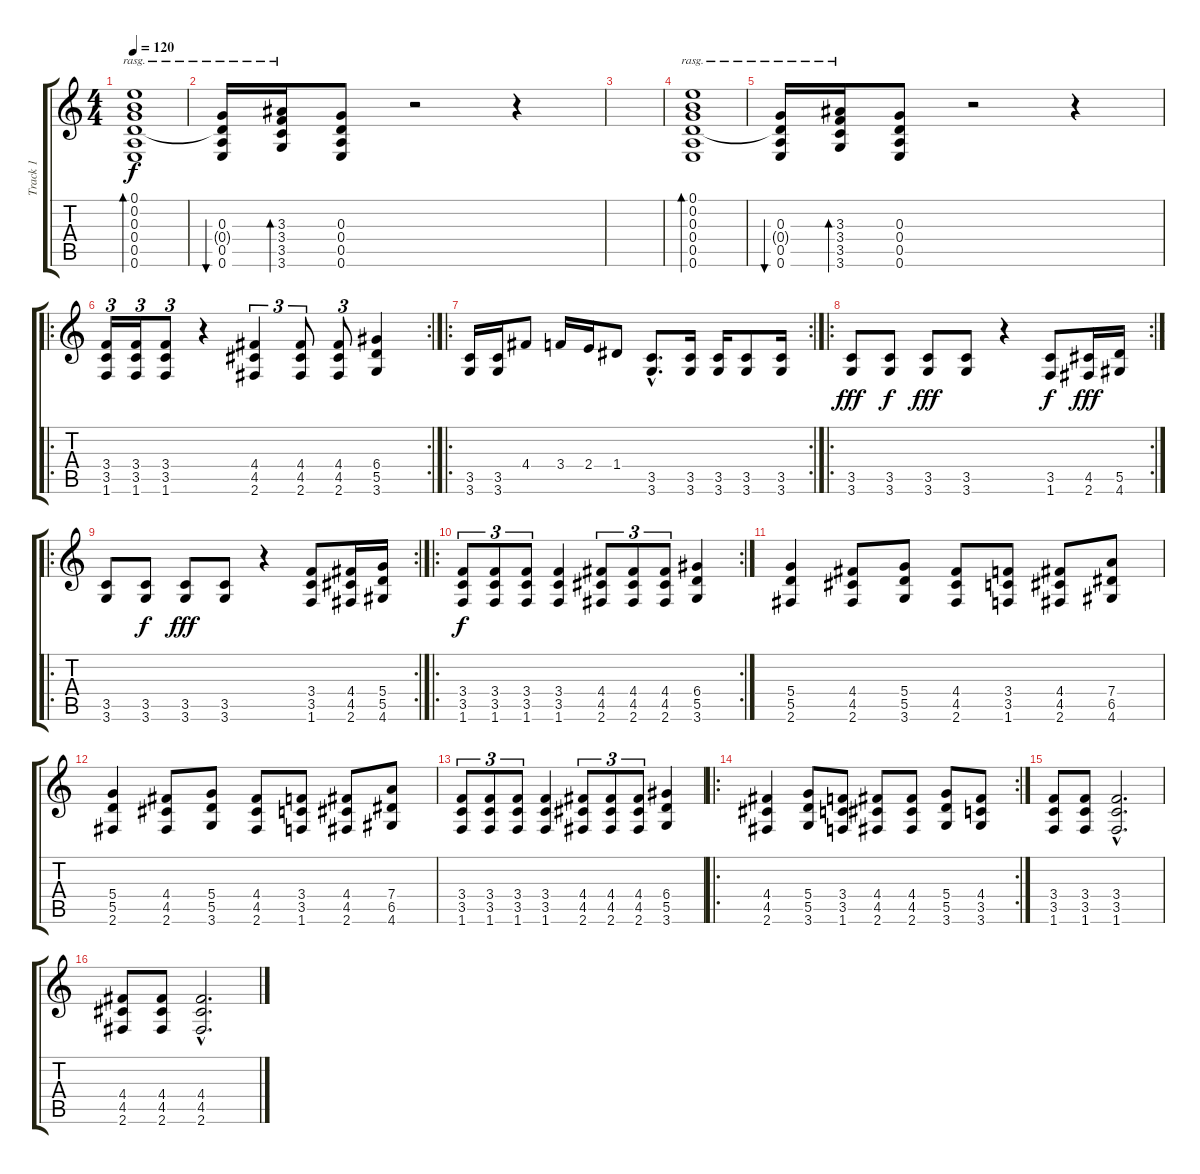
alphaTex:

\track ("Track 1" "Track 1") {instrument distortionguitar}
\staff {score tabs}
\tuning (E4 B3 G3 D3 A2 E2) {hide}
\ts (4 4)
\tempo 120
\clef g2
\ks c
(0.1 0.2 0.3 0.4 0.5 0.6).1{bd 30 rasg ii dy f instrument distortionguitar} |
(0.3 0.4{t} 0.5 0.6).16{bu 30 rasg ii} (3.3 3.4 3.5 3.6).16{bd 30 rasg ii} (0.3 0.4 0.5 0.6).8 r.2 r.4 |
|
(0.1 0.2 0.3 0.4 0.5 0.6).1{bd 30 rasg ii} |
(0.3 0.4{t} 0.5 0.6).16{bu 30 rasg ii} (3.3 3.4 3.5 3.6).16{bd 30 rasg ii} (0.3 0.4 0.5 0.6).8 r.2 r.4 |
\ro
\rc 2
(3.4 3.5 1.6).16{tu (3 2)} (3.4 3.5 1.6).16{tu (3 2)} (3.4 3.5 1.6).8{tu (3 2)} r.4 (4.4 4.5 2.6).4{tu (3 2)} (4.4 4.5 2.6).8{tu (3 2)} (4.4 4.5 2.6).8{tu (3 2)} (6.4 5.5 3.6).4 |
\ro
\rc 2
(3.5 3.6).16 (3.5 3.6).16 4.4.8 3.4.16 2.4.16 1.4.8 (3.5{hac} 3.6{hac}).8{d} (3.5 3.6).16 (3.5 3.6).16 (3.5 3.6).8 (3.5 3.6).16 |
\ro
\rc 2
(3.5 3.6).8{dy fff} (3.5 3.6).8{dy f} (3.5 3.6).8{dy fff} (3.5 3.6).8 r.4 (3.5 1.6).8{dy f} (4.5 2.6).16{dy fff} (5.5 4.6).16 |
\ro
\rc 2
(3.5 3.6).8 (3.5 3.6).8{dy f} (3.5 3.6).8{dy fff} (3.5 3.6).8 r.4 (3.4 3.5 1.6).8 (4.4 4.5 2.6).16 (5.4 5.5 4.6).16 |
\ro
\rc 2
(3.4 3.5 1.6).8{tu (3 2) dy f} (3.4 3.5 1.6).8{tu (3 2)} (3.4 3.5 1.6).8{tu (3 2)} (3.4 3.5 1.6).4 (4.4 4.5 2.6).8{tu (3 2)} (4.4 4.5 2.6).8{tu (3 2)} (4.4 4.5 2.6).8{tu (3 2)} (6.4 5.5 3.6).4 |
(5.4 5.5 2.6).4 (4.4 4.5 2.6).8 (5.4 5.5 3.6).8 (4.4 4.5 2.6).8 (3.4 3.5 1.6).8 (4.4 4.5 2.6).8 (7.4 6.5 4.6).8 |
(5.4 5.5 2.6).4 (4.4 4.5 2.6).8 (5.4 5.5 3.6).8 (4.4 4.5 2.6).8 (3.4 3.5 1.6).8 (4.4 4.5 2.6).8 (7.4 6.5 4.6).8 |
(3.4 3.5 1.6).8{tu (3 2)} (3.4 3.5 1.6).8{tu (3 2)} (3.4 3.5 1.6).8{tu (3 2)} (3.4 3.5 1.6).4 (4.4 4.5 2.6).8{tu (3 2)} (4.4 4.5 2.6).8{tu (3 2)} (4.4 4.5 2.6).8{tu (3 2)} (6.4 5.5 3.6).4 |
\ro
\rc 2
(4.4 4.5 2.6).4 (5.4 5.5 3.6).8 (3.4 3.5 1.6).8 (4.4 4.5 2.6).8 (4.4 4.5 2.6).8 (5.4 5.5 3.6).8 (4.4 3.5 3.6).8 |
(3.4 3.5 1.6).8 (3.4 3.5 1.6).8 (3.4{hac} 3.5{hac} 1.6{hac}).2{d} |
(4.4 4.5 2.6).8 (4.4 4.5 2.6).8 (4.4{hac} 4.5{hac} 2.6{hac}).2{d}
